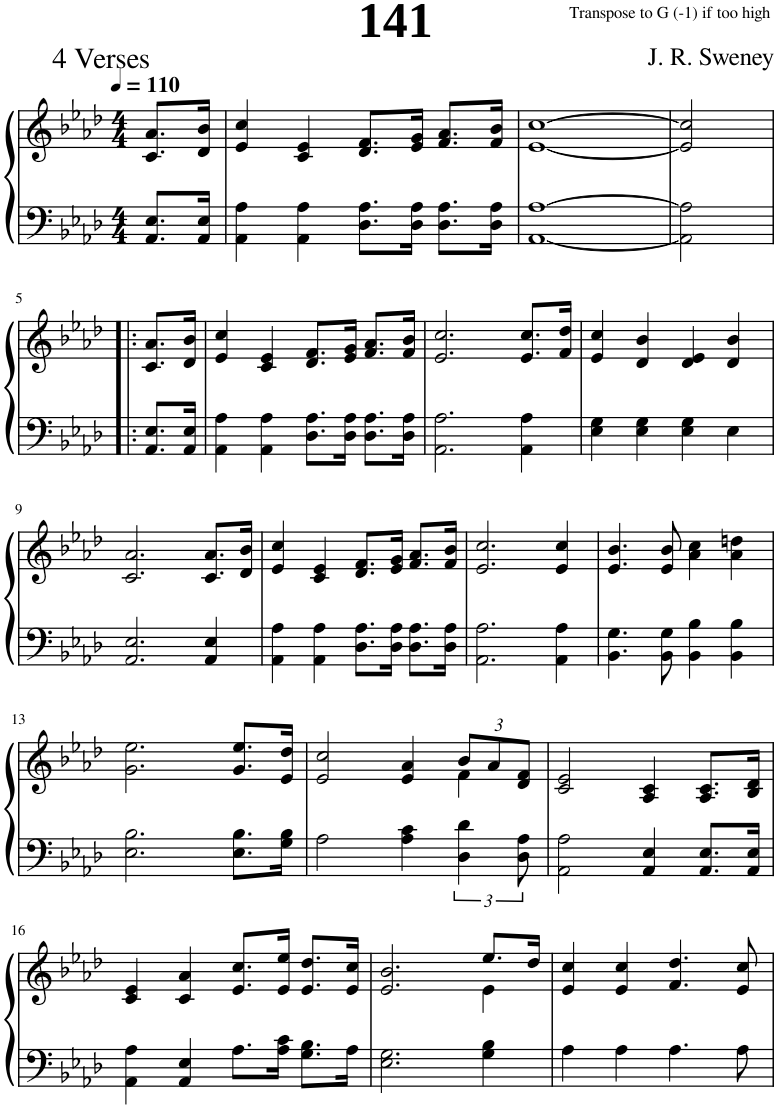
**kern	**kern
*part1	*part1
*staff2	*staff1
*I"Piano	*
*I'Pno.	*
*clefF4	*clefG2
*k[b-e-a-d-]	*k[b-e-a-d-]
*M4/4	*M4/4
*MM110	*MM110
=1	=1
8.AA-/ 8.E-/L	8.c/ 8.a-/L
16AA-/ 16E-/Jk	16d-/ 16b-/Jk
=2	=2
4AA-\ 4A-\	4e-/ 4cc/
4AA-\ 4A-\	4c/ 4e-/
8.D-\ 8.A-\L	8.d-/ 8.f/L
16D-\ 16A-\Jk	16e-/ 16g/Jk
8.D-\ 8.A-\L	8.f/ 8.a-/L
16D-\ 16A-\Jk	16f/ 16b-/Jk
=3	=3
[1AA- [1A-	[1e- [1cc
=4	=4
2AA-\] 2A-\]	2e-/] 2cc/]
!!LO:LB:g=z
=5!|:	=5!|:
8.AA-/ 8.E-/L	8.c/ 8.a-/L
16AA-/ 16E-/Jk	16d-/ 16b-/Jk
=6	=6
4AA-\ 4A-\	4e-/ 4cc/
4AA-\ 4A-\	4c/ 4e-/
8.D-\ 8.A-\L	8.d-/ 8.f/L
16D-\ 16A-\Jk	16e-/ 16g/Jk
8.D-\ 8.A-\L	8.f/ 8.a-/L
16D-\ 16A-\Jk	16f/ 16b-/Jk
=7	=7
2.AA-\ 2.A-\	2.e-/ 2.cc/
4AA-\ 4A-\	8.e-/ 8.cc/L
.	16f/ 16dd-/Jk
=8	=8
4E-\ 4G\	4e-/ 4cc/
4E-\ 4G\	4d-/ 4b-/
4E-\ 4G\	4d-/ 4e-/
4E-\	4d-/ 4b-/
!!LO:LB:g=z
=9	=9
2.AA-/ 2.E-/	2.c/ 2.a-/
4AA-/ 4E-/	8.c/ 8.a-/L
.	16d-/ 16b-/Jk
=10	=10
4AA-\ 4A-\	4e-/ 4cc/
4AA-\ 4A-\	4c/ 4e-/
8.D-\ 8.A-\L	8.d-/ 8.f/L
16D-\ 16A-\Jk	16e-/ 16g/Jk
8.D-\ 8.A-\L	8.f/ 8.a-/L
16D-\ 16A-\Jk	16f/ 16b-/Jk
=11	=11
2.AA-\ 2.A-\	2.e-/ 2.cc/
4AA-\ 4A-\	4e-/ 4cc/
=12	=12
4.BB-\ 4.G\	4.e-/ 4.b-/
8BB-\ 8G\	8e-/ 8b-/
4BB-\ 4B-\	4a-\ 4cc\
4BB-\ 4B-\	4a-\ 4ddn\
!!LO:LB:g=z
=13	=13
2.E-\ 2.B-\	2.g\ 2.ee-\
8.E-\ 8.B-\L	8.g/ 8.ee-/L
16G\ 16B-\Jk	16e-/ 16dd-/Jk
=14	=14
*	*^
2A-\	2e-/ 2cc/	2.ryy
4A-\ 4c\	4e-/ 4a-/	.
*	*Xbrackettup	*
6D-\ 6d-\	12b-/L	4f\
.	12a-/	.
12D-\ 12A-\	12d-/ 12f/J	.
*	*v	*v
=15	=15
2AA-\ 2A-\	2c/ 2e-/
4AA-/ 4E-/	4A-/ 4c/
8.AA-/ 8.E-/L	8.A-/ 8.c/L
16AA-/ 16E-/Jk	16B-/ 16d-/Jk
!!LO:LB:g=z
=16	=16
4AA-\ 4A-\	4c/ 4e-/
4AA-/ 4E-/	4c/ 4a-/
8.A-\L	8.e-/ 8.cc/L
16A-\ 16c\Jk	16e-/ 16ee-/Jk
8.G\ 8.B-\L	8.e-/ 8.dd-/L
16A-\Jk	16e-/ 16cc/Jk
=17	=17
*	*^
2.E-\ 2.G\	2.e-/ 2.b-/	2.ryy
4G\ 4B-\	8.ee-/L	4e-\
.	16dd-/Jk	.
*	*v	*v
=18	=18
4A-\	4e-/ 4cc/
4A-\	4e-/ 4cc/
4.A-\	4.f/ 4.dd-/
8A-\	8e-/ 8cc/
=	=
*-	*-
